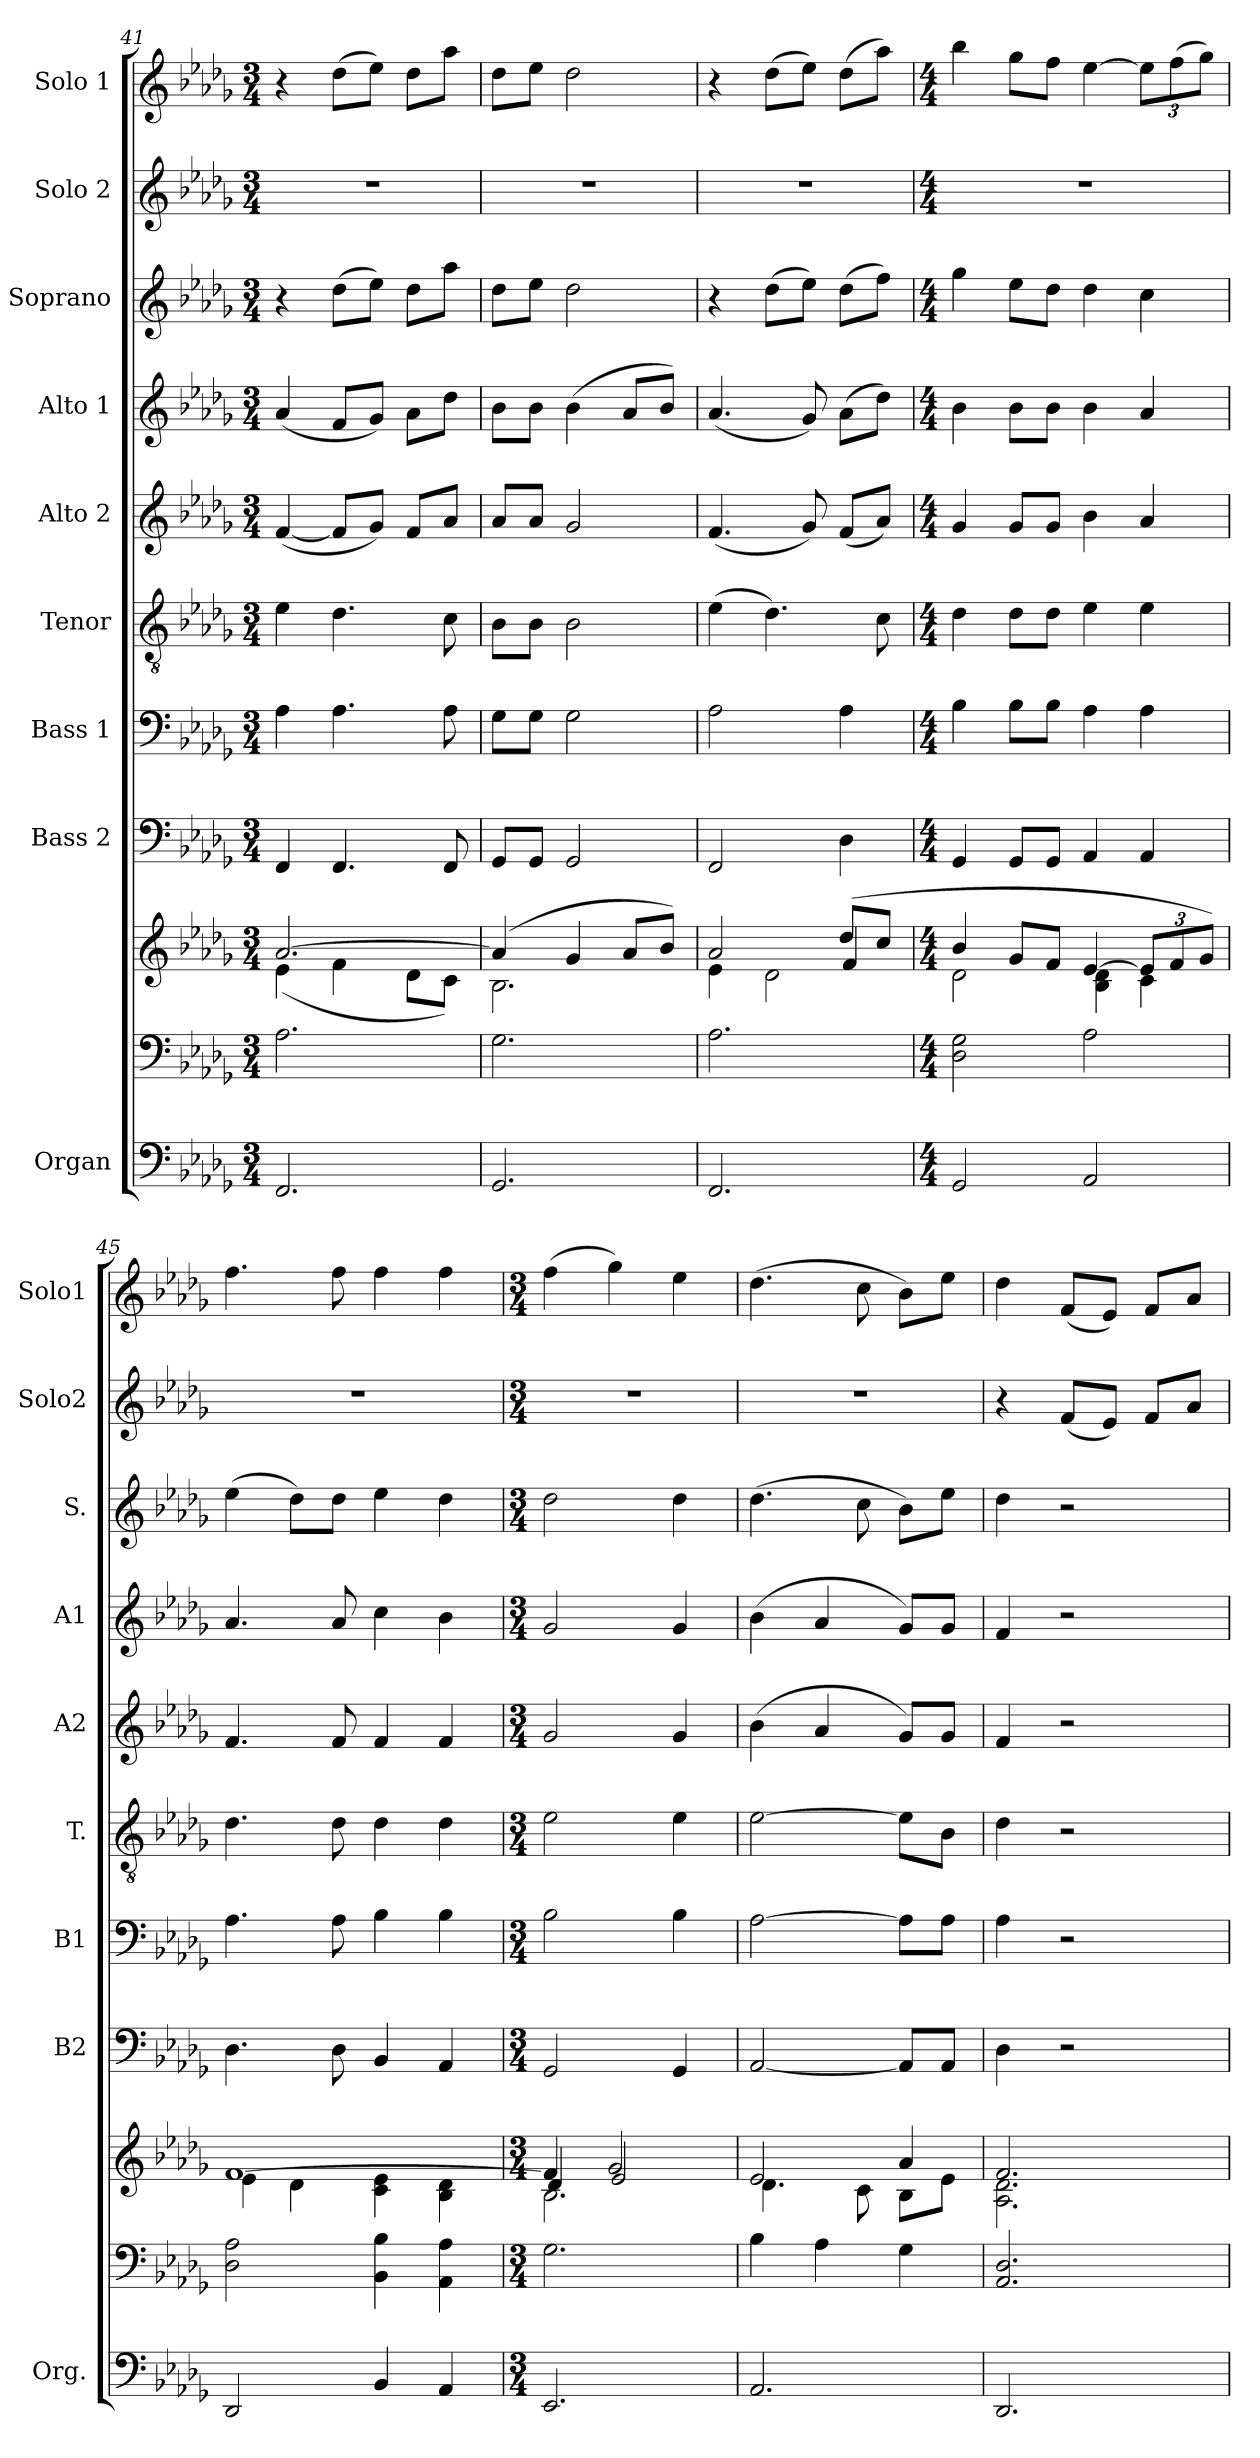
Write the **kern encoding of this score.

**kern	**kern	**kern	**kern	**kern	**kern	**kern	**kern	**kern	**kern	**kern
*part9	*part9	*part9	*part8	*part7	*part6	*part5	*part4	*part3	*part2	*part1
*staff11	*staff10	*staff9	*staff8	*staff7	*staff6	*staff5	*staff4	*staff3	*staff2	*staff1
*I"Organ	*	*	*I"Bass 2	*I"Bass 1	*I"Tenor	*I"Alto 2	*I"Alto 1	*I"Soprano	*I"Solo 2	*I"Solo 1
*I'Org.	*	*	*I'B2	*I'B1	*I'T.	*I'A2	*I'A1	*I'S.	*I'Solo2	*I'Solo1
*clefF4	*clefF4	*clefG2	*clefF4	*clefF4	*clefGv2	*clefG2	*clefG2	*clefG2	*clefG2	*clefG2
*k[b-e-a-d-g-]	*k[b-e-a-d-g-]	*k[b-e-a-d-g-]	*k[b-e-a-d-g-]	*k[b-e-a-d-g-]	*k[b-e-a-d-g-]	*k[b-e-a-d-g-]	*k[b-e-a-d-g-]	*k[b-e-a-d-g-]	*k[b-e-a-d-g-]	*k[b-e-a-d-g-]
*M3/4	*M3/4	*M3/4	*M3/4	*M3/4	*M3/4	*M3/4	*M3/4	*M3/4	*M3/4	*M3/4
=41	=41	=41	=41	=41	=41	=41	=41	=41	=41	=41
*	*	*^	*	*	*	*	*	*	*	*
2.FF/	2.A-\	[2.a-/	(<4e-\	4FF/	4A-\	4e-\	(<[4f/	(<4a-/	4r	2.r	4r
.	.	.	4f\	4.FF/	4.A-\	4.d-\	8f/L]	8f/L	(>8dd-\L	.	(>8dd-\L
.	.	.	.	.	.	.	8g-/J)	8g-/J)	8ee-\J)	.	8ee-\J)
.	.	.	8d-\L	.	.	.	8f/L	8a-\L	8dd-\L	.	8dd-\L
.	.	.	8c\J)	8FF/	8A-\	8c\	8a-/J	8dd-\J	8aa-\J	.	8aa-\J
=42	=42	=42	=42	=42	=42	=42	=42	=42	=42	=42	=42
2.GG-/	2.G-\	(>4a-/]	2.B-\	8GG-/L	8G-\L	8B-\L	8a-/L	8b-\L	8dd-\L	2.r	8dd-\L
.	.	.	.	8GG-/J	8G-\J	8B-\J	8a-/J	8b-\J	8ee-\J	.	8ee-\J
.	.	4g-/	.	2GG-/	2G-\	2B-\	2g-/	(>4b-\	2dd-\	.	2dd-\
.	.	8a-/L	.	.	.	.	.	8a-/L	.	.	.
.	.	8b-/J)	.	.	.	.	.	8b-/J)	.	.	.
=43	=43	=43	=43	=43	=43	=43	=43	=43	=43	=43	=43
*	*	*	*^	*	*	*	*	*	*	*	*
2.FF/	2.A-\	2a-/	4e-\	2ryy	2FF/	2A-\	(>4e-\	(<4.f/	(<4.a-/	4r	2.r	4r
.	.	.	2d-\	.	.	.	4.d-\)	.	.	(>8dd-\L	.	(>8dd-\L
.	.	.	.	.	.	.	.	8g-/)	8g-/)	8ee-\J)	.	8ee-\J)
.	.	(>8dd-/L	.	4f/	4D-\	4A-\	.	(<8f/L	(>8a-\L	(>8dd-\L	.	(>8dd-\L
.	.	8cc/J	.	.	.	.	8c\	8a-/J)	8dd-\J)	8ff\J)	.	8aa-\J)
*	*	*v	*v	*v	*	*	*	*	*	*	*	*
=44	=44	=44	=44	=44	=44	=44	=44	=44	=44	=44
*M4/4	*M4/4	*M4/4	*M4/4	*M4/4	*M4/4	*M4/4	*M4/4	*M4/4	*M4/4	*M4/4
*	*	*^	*	*	*	*	*	*	*	*
2GG-/	2D-\ 2G-\	4b-/	2d-\	4GG-/	4B-\	4d-\	4g-/	4b-\	4gg-\	1r	4bb-\
.	.	8g-/L	.	8GG-/L	8B-\L	8d-\L	8g-/L	8b-\L	8ee-\L	.	8gg-\L
.	.	8f/J	.	8GG-/J	8B-\J	8d-\J	8g-/J	8b-\J	8dd-\J	.	8ff\J
2AA-/	2A-\	[4e-/	4B-\ 4d-\	4AA-/	4A-\	4e-\	4b-\	4b-\	4dd-\	.	[4ee-\
*	*	*Xbrackettup	*	*	*	*	*	*	*	*	*Xbrackettup
.	.	12e-/L]	4c\	4AA-/	4A-\	4e-\	4a-/	4a-/	4cc\	.	12ee-\L]
.	.	12f/	.	.	.	.	.	.	.	.	(>12ff\
.	.	12g-/J)	.	.	.	.	.	.	.	.	12gg-\J)
=45	=45	=45	=45	=45	=45	=45	=45	=45	=45	=45	=45
2DD-/	2D-\ 2A-\	[1f	4e-\	4.D-\	4.A-\	4.d-\	4.f/	4.a-/	(>4ee-\	1r	4.ff\
.	.	.	4d-\	.	.	.	.	.	8dd-\L)	.	.
.	.	.	.	8D-\	8A-\	8d-\	8f/	8a-/	8dd-\J	.	8ff\
4BB-/	4BB-\ 4B-\	.	4c\ 4e-\	4BB-/	4B-\	4d-\	4f/	4cc\	4ee-\	.	4ff\
4AA-/	4AA-\ 4A-\	.	4B-\ 4d-\	4AA-/	4B-\	4d-\	4f/	4b-\	4dd-\	.	4ff\
*	*	*v	*v	*	*	*	*	*	*	*	*
=46	=46	=46	=46	=46	=46	=46	=46	=46	=46	=46
*M3/4	*M3/4	*M3/4	*M3/4	*M3/4	*M3/4	*M3/4	*M3/4	*M3/4	*M3/4	*M3/4
*	*	*^	*	*	*	*	*	*	*	*
*	*	*	*^	*	*	*	*	*	*	*	*
2.EE-/	2.G-\	4f/]	2.B-\	4d-/	2GG-/	2B-\	2e-\	2g-/	2g-/	2dd-\	2.r	(>4ff\
.	.	2g-/	.	2e-/	.	.	.	.	.	.	.	4gg-\)
.	.	.	.	.	4GG-/	4B-\	4e-\	4g-/	4g-/	4dd-\	.	4ee-\
*	*	*	*v	*v	*	*	*	*	*	*	*	*
=47	=47	=47	=47	=47	=47	=47	=47	=47	=47	=47	=47
2.AA-/	4B-\	2e-/	4.d-\	[2AA-/	[2A-\	[2e-\	(>4b-\	(>4b-\	(>4.dd-\	2.r	(>4.dd-\
.	4A-\	.	.	.	.	.	4a-/	4a-/	.	.	.
.	.	.	8c\	.	.	.	.	.	8cc\	.	8cc\
.	4G-\	4a-/	8B-\L	8AA-/L]	8A-\L]	8e-\L]	8g-/L)	8g-/L)	8b-\L)	.	8b-\L)
.	.	.	8e-\J	8AA-/J	8A-\J	8B-\J	8g-/J	8g-/J	8ee-\J	.	8ee-\J
=48	=48	=48	=48	=48	=48	=48	=48	=48	=48	=48	=48
2.DD-/	2.AA-/ 2.D-/	2.f/	2.A-\ 2.d-\	4D-\	4A-\	4d-\	4f/	4f/	4dd-\	4r	4dd-\
.	.	.	.	2r	2r	2r	2r	2r	2r	(<8f/L	(<8f/L
.	.	.	.	.	.	.	.	.	.	8e-/J)	8e-/J)
.	.	.	.	.	.	.	.	.	.	8f/L	8f/L
.	.	.	.	.	.	.	.	.	.	8a-/J	8a-/J
*	*	*v	*v	*	*	*	*	*	*	*	*
=	=	=	=	=	=	=	=	=	=	=
*-	*-	*-	*-	*-	*-	*-	*-	*-	*-	*-
